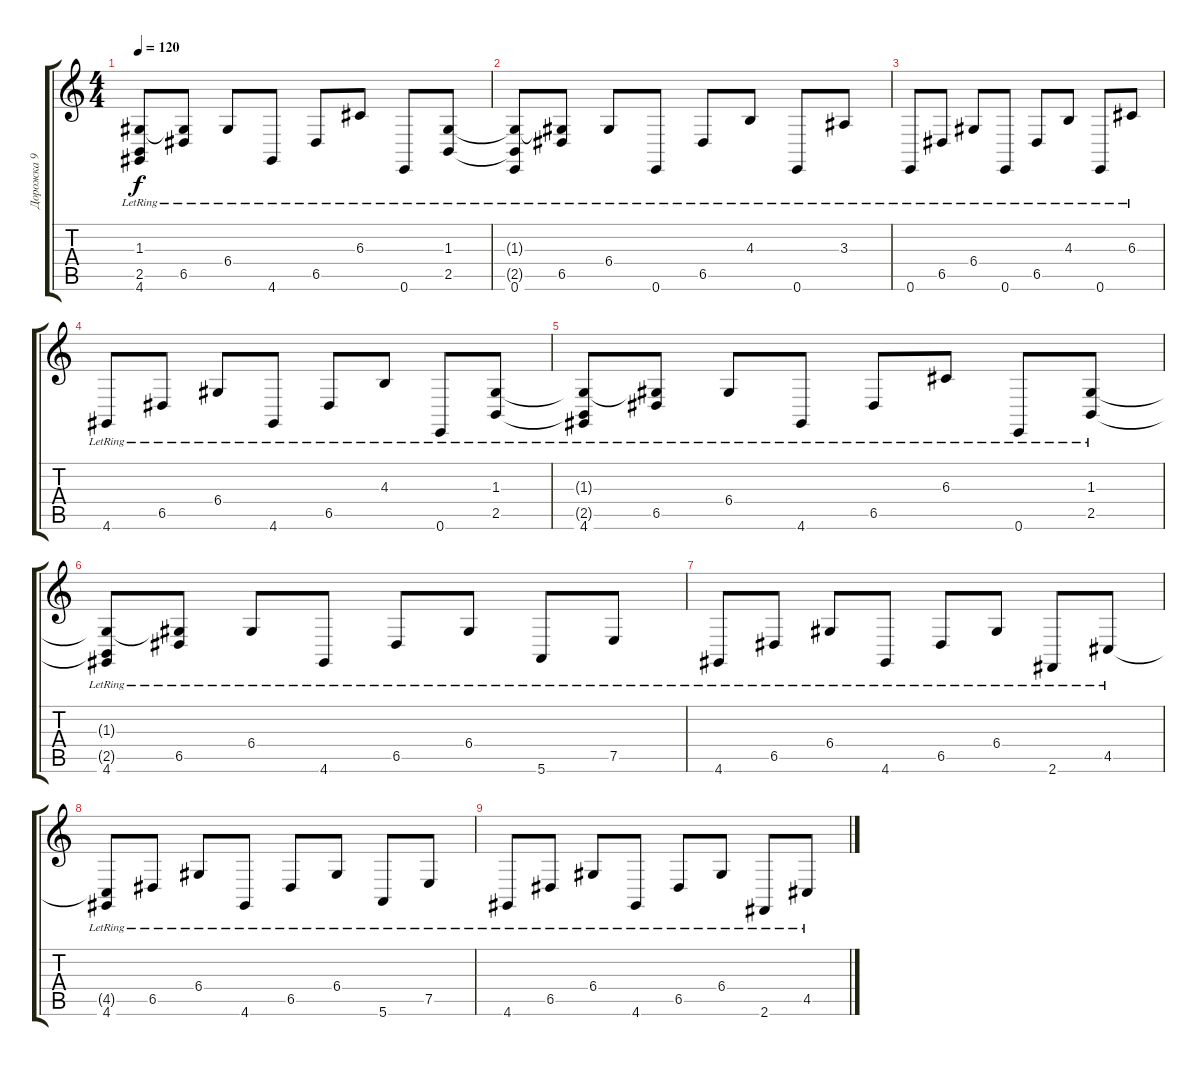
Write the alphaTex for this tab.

\track ("Дорожка 9" "Дорожка 9") {instrument vibraphone}
\staff {score tabs}
\tuning (E4 B3 G3 D3 A2 E2) {hide}
\ts (4 4)
\tempo 120
\clef g2
\ks c
(1.3{t} 2.5{t} 4.6{lr}).8{dy f} (1.3{t} 6.5{lr}).8 6.4{lr}.8 4.6{lr}.8 6.5{lr}.8 6.3{lr}.8 0.6{lr}.8 (1.3 2.5{lr}).8 |
(1.3{t} 2.5{t} 0.6{lr}).8 (1.3{t} 6.5{lr}).8 6.4{lr}.8 0.6{lr}.8 6.5{lr}.8 4.3{lr}.8 0.6{lr}.8 3.3{lr}.8 |
0.6{lr}.8 6.5{lr}.8 6.4{lr}.8 0.6{lr}.8 6.5{lr}.8 4.3{lr}.8 0.6{lr}.8 6.3{lr}.8 |
4.6{lr}.8 6.5{lr}.8 6.4{lr}.8 4.6{lr}.8 6.5{lr}.8 4.3{lr}.8 0.6{lr}.8 (1.3 2.5{lr}).8 |
(1.3{t} 2.5{t} 4.6{lr}).8 (1.3{t} 6.5{lr}).8 6.4{lr}.8 4.6{lr}.8 6.5{lr}.8 6.3{lr}.8 0.6{lr}.8 (1.3 2.5{lr}).8 |
(1.3{t} 2.5{t} 4.6{lr}).8 (1.3{t} 6.5{lr}).8 6.4{lr}.8 4.6{lr}.8 6.5{lr}.8 6.4{lr}.8 5.6{lr}.8 7.5{lr}.8 |
4.6{lr}.8 6.5{lr}.8 6.4{lr}.8 4.6{lr}.8 6.5{lr}.8 6.4{lr}.8 2.6{lr}.8 4.5{lr}.8 |
(4.5{t} 4.6{lr}).8 6.5{lr}.8 6.4{lr}.8 4.6{lr}.8 6.5{lr}.8 6.4{lr}.8 5.6{lr}.8 7.5{lr}.8 |
4.6{lr}.8 6.5{lr}.8 6.4{lr}.8 4.6{lr}.8 6.5{lr}.8 6.4{lr}.8 2.6{lr}.8 4.5{lr}.8
